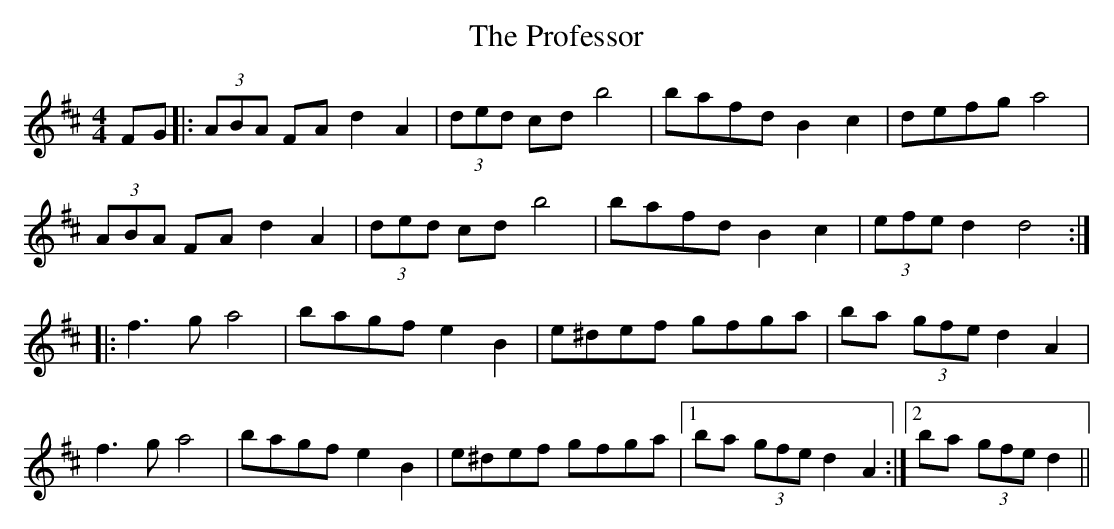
X:1
T: The Professor
M: 4/4
L: 1/8
K: Dmaj
FG|:(3ABA FA d2A2|(3ded cd b4|bafd B2c2|defg a4|
(3ABA FA d2A2|(3ded cd b4|bafd B2c2|(3efe d2 d4:|
|:f3ga4|bagf e2B2|e^def gfga|ba (3gfe d2A2|
f3ga4|bagf e2B2|e^def gfga|1 ba (3gfe d2A2:|2 ba (3gfe d2||
